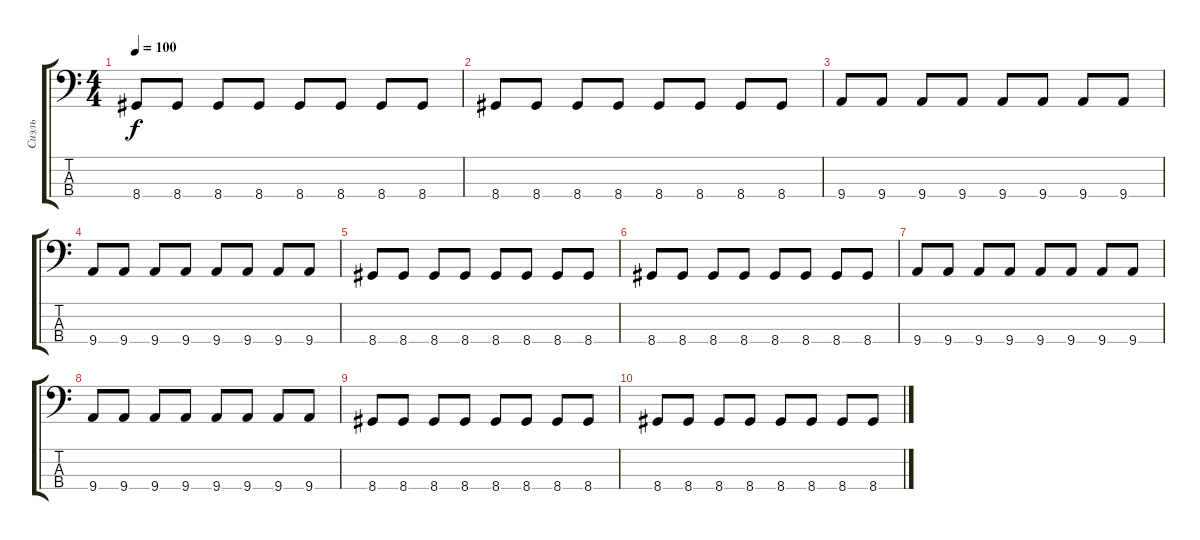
\track ("Сиэль" "Сиэль") {instrument electricbassfinger}
\staff {score tabs}
\tuning (F2 C2 G1 C1) {hide}
\ts (4 4)
\tempo 100
\clef f4
\ks c
8.4.8{dy f} 8.4.8 8.4.8 8.4.8 8.4.8 8.4.8 8.4.8 8.4.8 |
8.4.8 8.4.8 8.4.8 8.4.8 8.4.8 8.4.8 8.4.8 8.4.8 |
9.4.8 9.4.8 9.4.8 9.4.8 9.4.8 9.4.8 9.4.8 9.4.8 |
9.4.8 9.4.8 9.4.8 9.4.8 9.4.8 9.4.8 9.4.8 9.4.8 |
8.4.8 8.4.8 8.4.8 8.4.8 8.4.8 8.4.8 8.4.8 8.4.8 |
8.4.8 8.4.8 8.4.8 8.4.8 8.4.8 8.4.8 8.4.8 8.4.8 |
9.4.8 9.4.8 9.4.8 9.4.8 9.4.8 9.4.8 9.4.8 9.4.8 |
9.4.8 9.4.8 9.4.8 9.4.8 9.4.8 9.4.8 9.4.8 9.4.8 |
8.4.8 8.4.8 8.4.8 8.4.8 8.4.8 8.4.8 8.4.8 8.4.8 |
8.4.8 8.4.8 8.4.8 8.4.8 8.4.8 8.4.8 8.4.8 8.4.8
